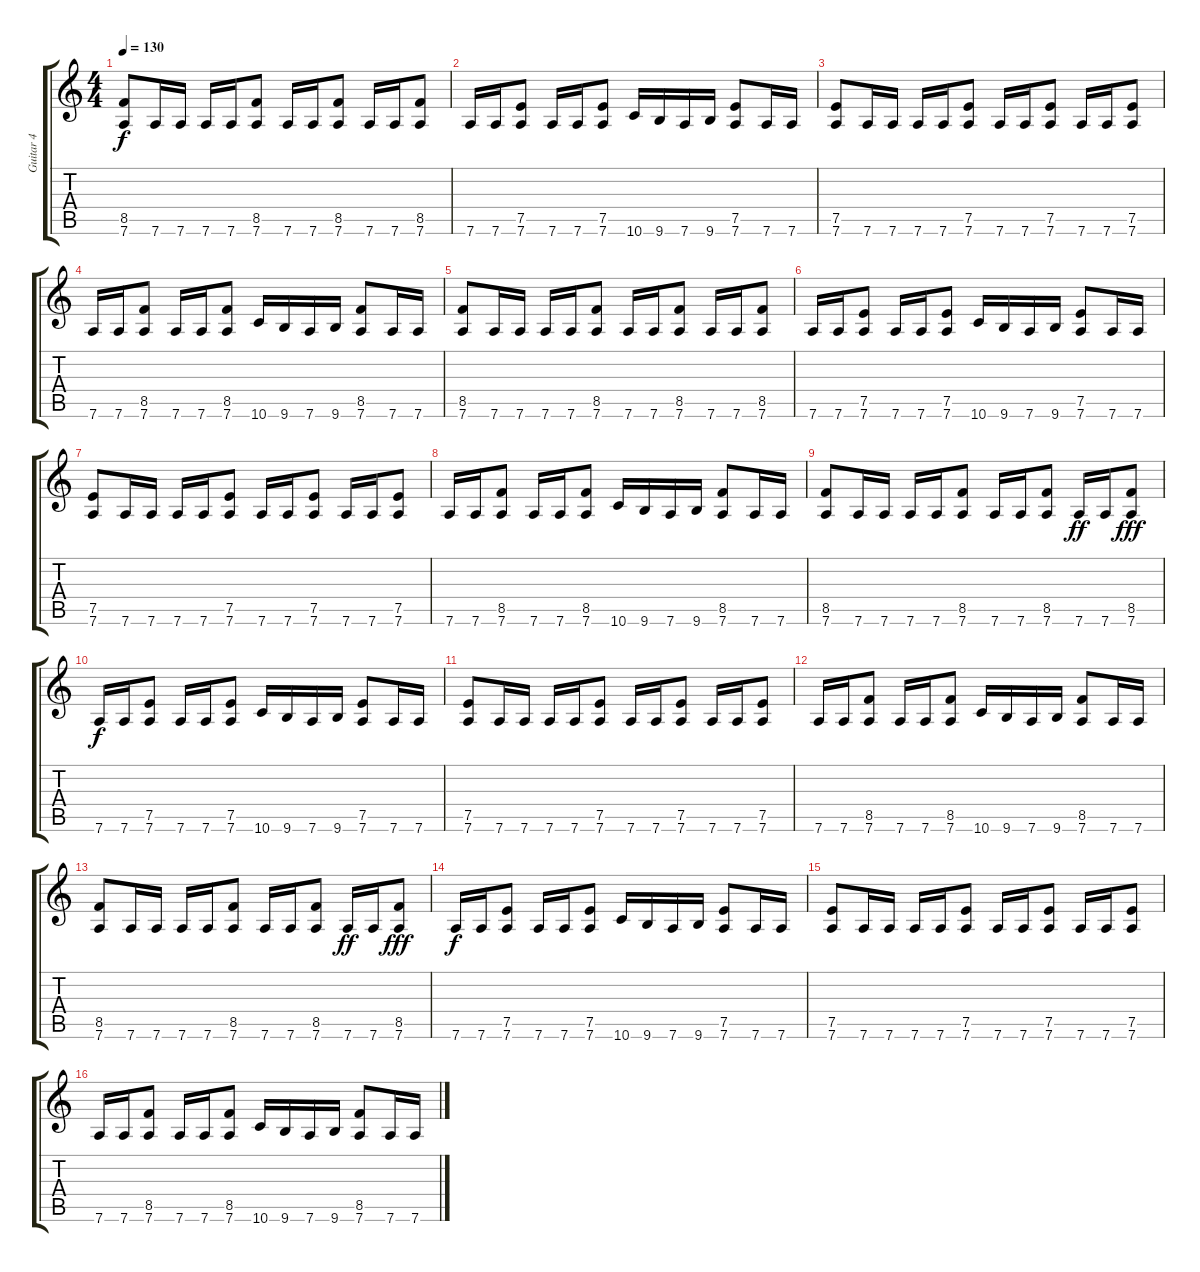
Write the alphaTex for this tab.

\track ("Guitar 4" "Guitar 4") {instrument distortionguitar}
\staff {score tabs}
\tuning (E4 B3 G3 D3 A2 D2) {hide}
\ts (4 4)
\tempo 130
\clef g2
\ks c
(8.5 7.6).8{dy f} 7.6.16 7.6.16 7.6.16 7.6.16 (8.5 7.6).8 7.6.16 7.6.16 (8.5 7.6).8 7.6.16 7.6.16 (8.5 7.6).8 |
7.6.16{volume 13} 7.6.16 (7.5 7.6).8 7.6.16 7.6.16 (7.5 7.6).8 10.6.16 9.6.16 7.6.16 9.6.16 (7.5 7.6).8 7.6.16 7.6.16 |
(7.5 7.6).8 7.6.16 7.6.16 7.6.16 7.6.16 (7.5 7.6).8 7.6.16 7.6.16 (7.5 7.6).8 7.6.16 7.6.16 (7.5 7.6).8 |
7.6.16 7.6.16 (8.5 7.6).8 7.6.16 7.6.16 (8.5 7.6).8 10.6.16 9.6.16 7.6.16 9.6.16 (8.5 7.6).8 7.6.16 7.6.16 |
(8.5 7.6).8 7.6.16 7.6.16 7.6.16 7.6.16 (8.5 7.6).8 7.6.16 7.6.16 (8.5 7.6).8 7.6.16 7.6.16 (8.5 7.6).8 |
7.6.16 7.6.16 (7.5 7.6).8 7.6.16 7.6.16 (7.5 7.6).8 10.6.16 9.6.16 7.6.16 9.6.16 (7.5 7.6).8 7.6.16 7.6.16 |
(7.5 7.6).8 7.6.16 7.6.16 7.6.16 7.6.16 (7.5 7.6).8 7.6.16 7.6.16 (7.5 7.6).8 7.6.16 7.6.16 (7.5 7.6).8 |
7.6.16 7.6.16 (8.5 7.6).8 7.6.16 7.6.16 (8.5 7.6).8 10.6.16 9.6.16 7.6.16 9.6.16 (8.5 7.6).8 7.6.16 7.6.16 |
(8.5 7.6).8 7.6.16 7.6.16 7.6.16 7.6.16 (8.5 7.6).8 7.6.16 7.6.16 (8.5 7.6).8 7.6.16{dy ff} 7.6.16 (8.5 7.6).8{dy fff} |
7.6.16{dy f} 7.6.16 (7.5 7.6).8 7.6.16 7.6.16 (7.5 7.6).8 10.6.16 9.6.16 7.6.16 9.6.16 (7.5 7.6).8 7.6.16 7.6.16 |
(7.5 7.6).8 7.6.16 7.6.16 7.6.16 7.6.16 (7.5 7.6).8 7.6.16 7.6.16 (7.5 7.6).8 7.6.16 7.6.16 (7.5 7.6).8 |
7.6.16 7.6.16 (8.5 7.6).8 7.6.16 7.6.16 (8.5 7.6).8 10.6.16 9.6.16 7.6.16 9.6.16 (8.5 7.6).8 7.6.16 7.6.16 |
(8.5 7.6).8 7.6.16 7.6.16 7.6.16 7.6.16 (8.5 7.6).8 7.6.16 7.6.16 (8.5 7.6).8 7.6.16{dy ff} 7.6.16 (8.5 7.6).8{dy fff} |
7.6.16{dy f} 7.6.16 (7.5 7.6).8 7.6.16 7.6.16 (7.5 7.6).8 10.6.16 9.6.16 7.6.16 9.6.16 (7.5 7.6).8 7.6.16 7.6.16 |
(7.5 7.6).8 7.6.16 7.6.16 7.6.16 7.6.16 (7.5 7.6).8 7.6.16 7.6.16 (7.5 7.6).8 7.6.16 7.6.16 (7.5 7.6).8 |
7.6.16 7.6.16 (8.5 7.6).8 7.6.16 7.6.16 (8.5 7.6).8 10.6.16 9.6.16 7.6.16 9.6.16 (8.5 7.6).8 7.6.16 7.6.16
